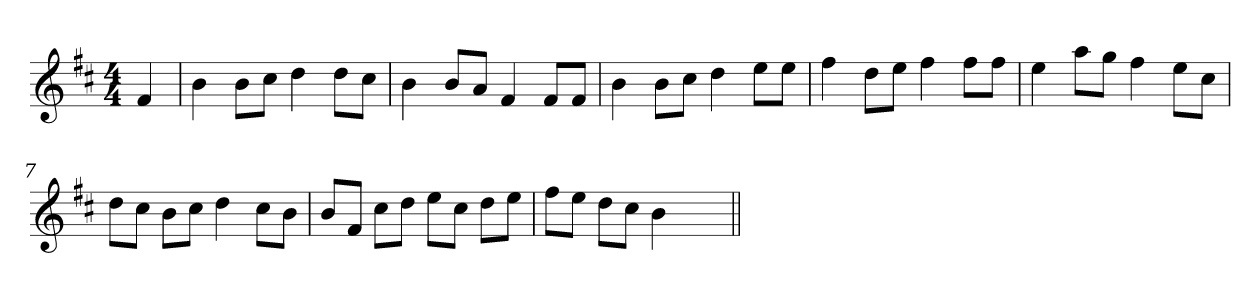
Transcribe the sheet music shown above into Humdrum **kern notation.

**kern
*part1
*staff1
*clefG2
*k[f#c#]
*b:
*M4/4
=1
4f#/
=2
4b\
8b\L
8cc#\J
4dd\
8dd\L
8cc#\J
=3
4b\
8b/L
8a/J
4f#/
8f#/L
8f#/J
=4
4b\
8b\L
8cc#\J
4dd\
8ee\L
8ee\J
=5
4ff#\
8dd\L
8ee\J
4ff#\
8ff#\L
8ff#\J
=6
4ee\
8aa\L
8gg\J
4ff#\
8ee\L
8cc#\J
=7
8dd\L
8cc#\J
8b\L
8cc#\J
4dd\
8cc#\L
8b\J
!!LO:LB:g=z
=8
8b/L
8f#/J
8cc#\L
8dd\J
8ee\L
8cc#\J
8dd\L
8ee\J
=9
8ff#\L
8ee\J
8dd\L
8cc#\J
4b\
4ryy
=||
*-
